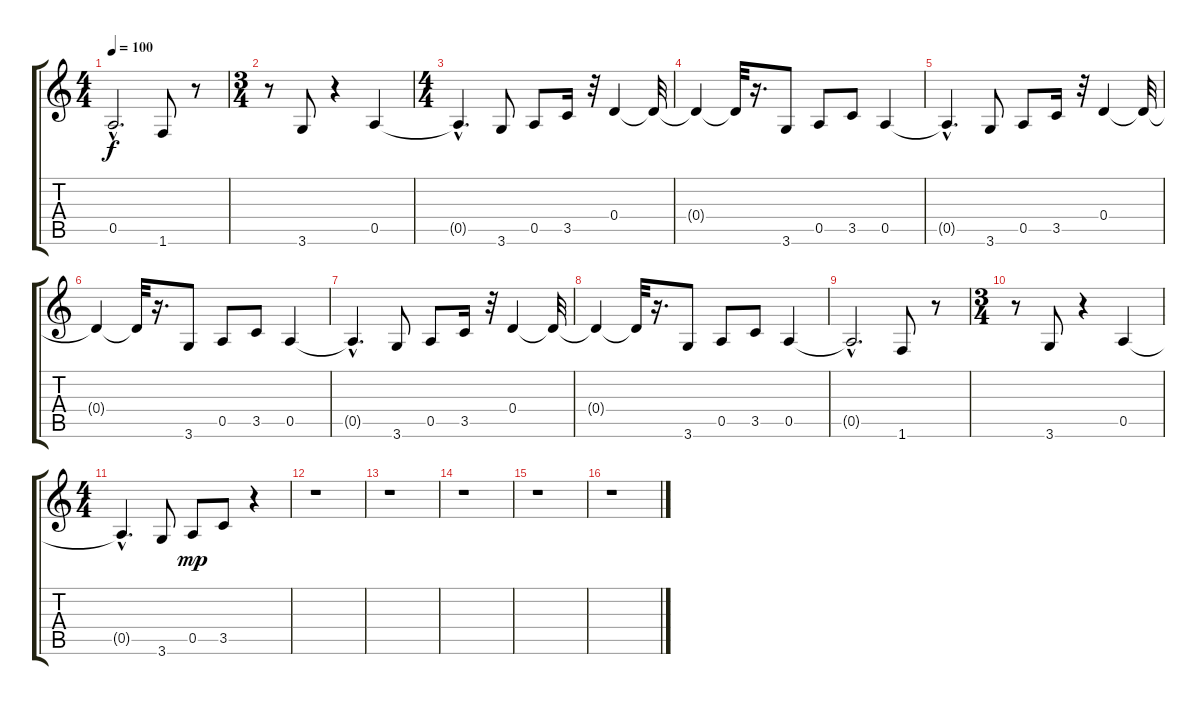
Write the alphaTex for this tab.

\track "" {instrument electricguitarclean}
\staff {score tabs}
\tuning (E4 B3 G3 D3 A2 E2) {hide}
\ts (4 4)
\tempo 100
\clef g2
\ks c
0.5{hac t}.2{d dy f} 1.6.8 r.8 |
\ts (3 4)
r.8 3.6.8 r.4 0.5.4 |
\ts (4 4)
0.5{hac t}.4{d} 3.6.8 0.5.8 3.5.16 r.32 0.4.4 0.4{t}.32 |
0.4{t}.4 0.4{t}.32 r.16{d} 3.6.8 0.5.8 3.5.8 0.5.4 |
0.5{hac t}.4{d} 3.6.8 0.5.8 3.5.16 r.32 0.4.4 0.4{t}.32 |
0.4{t}.4 0.4{t}.32 r.16{d} 3.6.8 0.5.8 3.5.8 0.5.4 |
0.5{hac t}.4{d} 3.6.8 0.5.8 3.5.16 r.32 0.4.4 0.4{t}.32 |
0.4{t}.4 0.4{t}.32 r.16{d} 3.6.8 0.5.8 3.5.8 0.5.4 |
0.5{hac t}.2{d} 1.6.8 r.8 |
\ts (3 4)
r.8 3.6.8 r.4 0.5.4 |
\ts (4 4)
0.5{hac t}.4{d} 3.6.8 0.5.8{dy mp} 3.5.8 r.4 |
r.1 |
r.1 |
r.1 |
r.1 |
r.1
